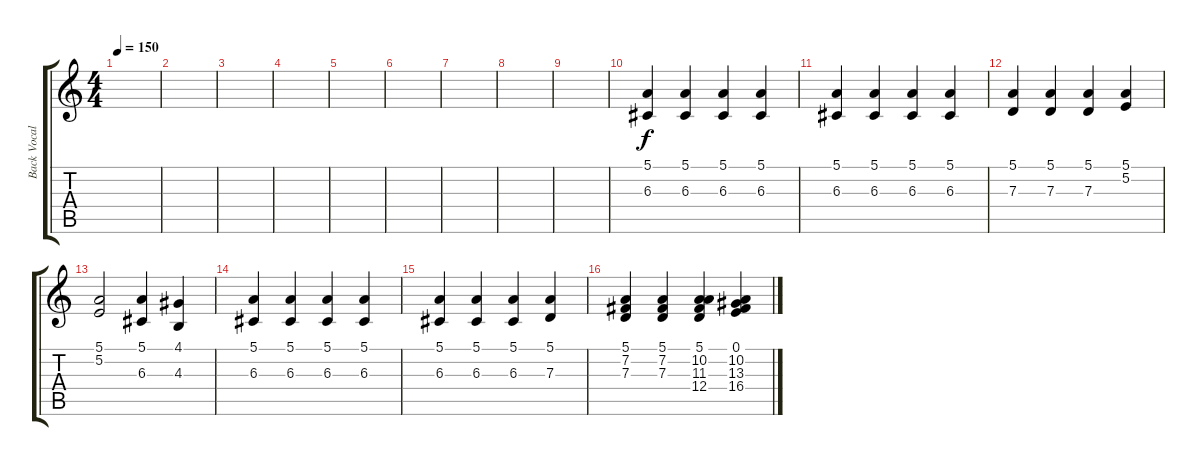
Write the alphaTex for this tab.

\track ("Back Vocals" "Back Vocal") {instrument lead3calliope}
\staff {score tabs}
\tuning (E4 B3 G3 D3 A2 E2) {hide}
\ts (4 4)
\tempo 150
\clef g2
\ks c
|
|
|
|
|
|
|
|
|
(5.1 6.3).4 (5.1 6.3).4 (5.1 6.3).4 (5.1 6.3).4 |
(5.1 6.3).4 (5.1 6.3).4 (5.1 6.3).4 (5.1 6.3).4 |
(5.1 7.3).4 (5.1 7.3).4 (5.1 7.3).4 (5.1 5.2).4 |
(5.1 5.2).2 (5.1 6.3).4 (4.1 4.3).4 |
(5.1 6.3).4 (5.1 6.3).4 (5.1 6.3).4 (5.1 6.3).4 |
(5.1 6.3).4 (5.1 6.3).4 (5.1 6.3).4 (5.1 7.3).4 |
(5.1 7.2 7.3).4 (5.1 7.2 7.3).4 (5.1 10.2 11.3 12.4).4 (0.1 10.2 13.3 16.4).4
